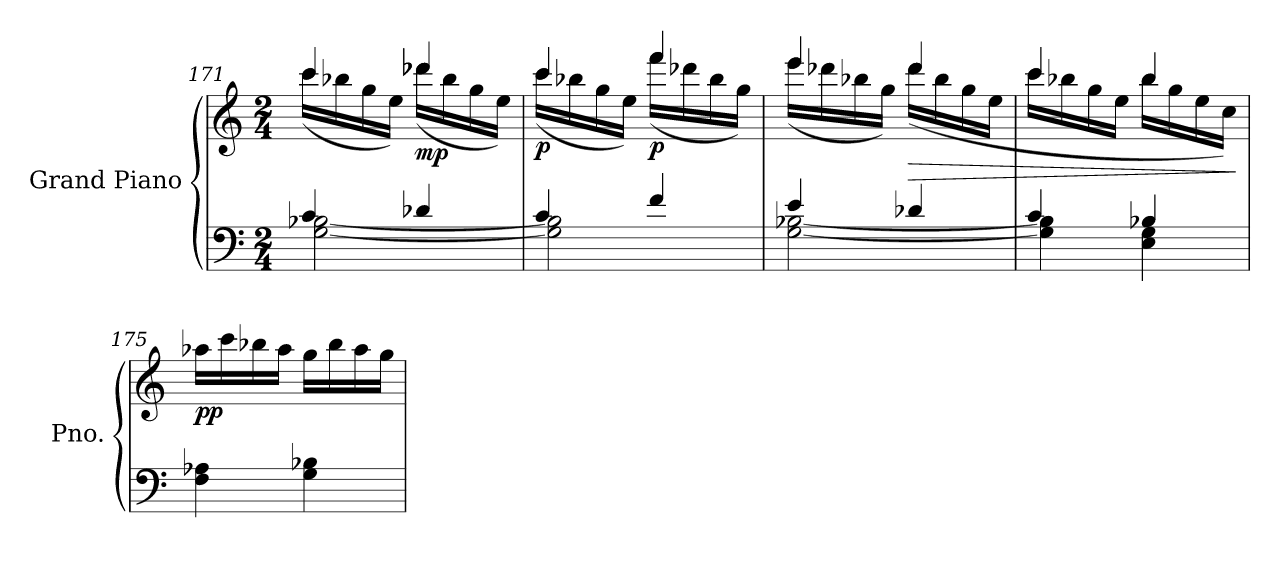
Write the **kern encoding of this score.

**kern	**kern	**dynam
*part1	*part1	*part1
*staff2	*staff1	*staff1/2
*I"Grand Piano	*	*
*I'Pno.	*	*
*clefF4	*clefG2	*
*k[]	*k[]	*
*M2/4	*M2/4	*
=171	=171	=171
*^	*^	*
4c/	[2G\ [2B-X\	4ccc/	(>16ccc\LL	.
.	.	.	16bb-X\	.
.	.	.	16gg\	.
.	.	.	16ee\JJ)	.
!	!	!	!	!LO:DY:b
4d-X/	.	4ddd-X/	(>16ddd-\LL	mp
.	.	.	16bb-\	.
.	.	.	16gg\	.
.	.	.	16ee\JJ)	.
=172	=172	=172	=172	=172
!	!	!	!	!LO:DY:b
4c/	2G\] 2B-\]	4ccc/	(>16ccc\LL	p
.	.	.	16bb-X\	.
.	.	.	16gg\	.
.	.	.	16ee\JJ)	.
!	!	!	!	!LO:DY:b
4f/	.	4fff/	(>16fff\LL	p
.	.	.	16ddd-X\	.
.	.	.	16bb-\	.
.	.	.	16gg\JJ)	.
!!LO:LB:g=z	!!
=173	=173	=173	=173	=173
4e/	[2G\ [2B-X\	4eee/	(>16eee\LL	.
.	.	.	16ddd-X\	.
.	.	.	16bb-X\	.
.	.	.	16gg\JJ)	.
!	!	!	!	!LO:HP:b
4d-X/	.	4ddd-/	(>16ddd-\LL	>
.	.	.	16bb-\	.
.	.	.	16gg\	.
.	.	.	16ee\JJ	.
=174	=174	=174	=174	=174
4c/	4G\] 4B-\]	4ccc/	16ccc\LL	.
.	.	.	16bb-X\	.
.	.	.	16gg\	.
.	.	.	16ee\JJ	.
4B-X/	4E\ 4G\	4bb-/	16bb-\LL	.
.	.	.	16gg\	.
.	.	.	16ee\	.
.	.	.	16cc\JJ)	.
*v	*v	*	*	*
*	*v	*v	*
.	.	]
=175	=175	=175
!	!	!LO:DY:b
4F\ 4A-X\	16aa-X\LL	pp
.	16ccc\	.
.	16bb-X\	.
.	16aa-\JJ	.
4G\ 4B-X\	16gg\LL	.
.	16bb-\	.
.	16aa-\	.
.	16gg\JJ	.
=	=	=
*-	*-	*-
